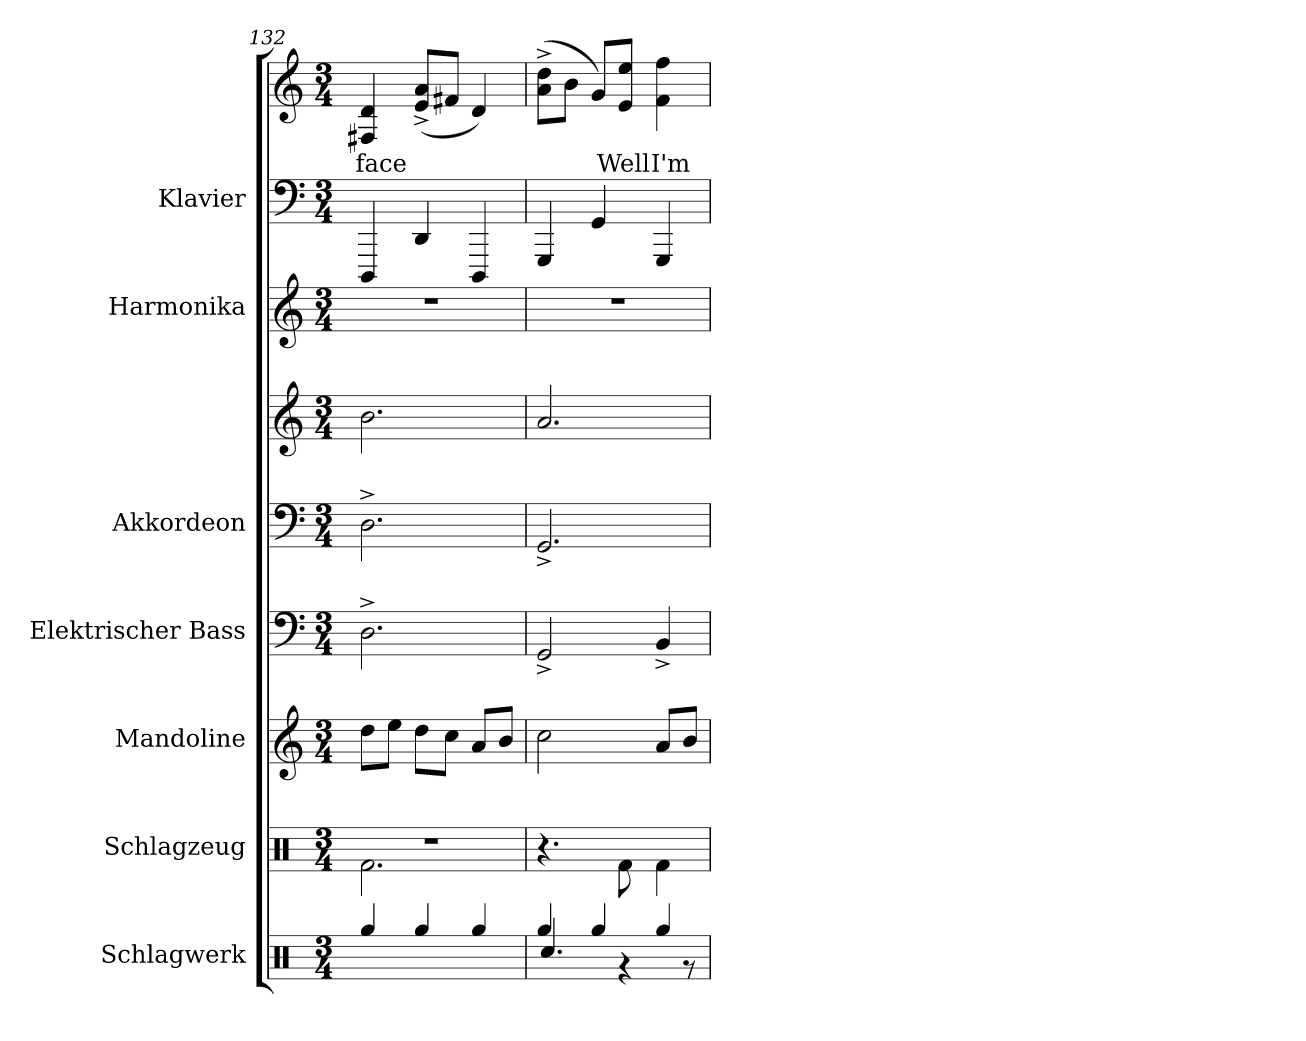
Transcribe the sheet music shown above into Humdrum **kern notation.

**kern	**kern	**kern	**kern	**kern	**kern	**kern	**kern	**kern	**text
*part7	*part6	*part5	*part4	*part3	*part3	*part2	*part1	*part1	*part1
*staff9	*staff8	*staff7	*staff6	*staff5	*staff4	*staff3	*staff2	*staff1	*staff1
*I"Schlagwerk	*I"Schlagzeug	*I"Mandoline	*I"Elektrischer Bass	*I"Akkordeon	*	*I"Harmonika	*I"Klavier	*	*
*I'Schlw.	*I'Schlgz.	*I'Mand.	*I'E-B.	*I'Akk.	*	*	*I'Klav.	*	*
*clefX	*clefX	*clefG2	*clefF4	*clefF4	*clefG2	*clefG2	*clefF4	*clefG2	*
*	*	*	*ITrd7c12	*	*	*	*	*	*
*k[]	*k[]	*k[]	*k[]	*k[]	*k[]	*k[]	*k[]	*k[]	*
*M3/4	*M3/4	*M3/4	*M3/4	*M3/4	*M3/4	*M3/4	*M3/4	*M3/4	*
=132	=132	=132	=132	=132	=132	=132	=132	=132	=132
*	*^	*	*	*	*	*	*	*	*
!	!	!	!	!	!	!	!	!	!	!LO:LY:b
4Rgg/	2.r	2.Rf\	8dd\L	2.DD^\	2.D^\	2.b\	2.r	4DDD/	4F#X/ 4d/	face
.	.	.	8ee\J	.	.	.	.	.	.	.
4Rgg/	.	.	8dd\L	.	.	.	.	4DD/	(8e/^ 8a/^L	.
.	.	.	8cc\J	.	.	.	.	.	8f#X/J	.
4Rgg/	.	.	8a/L	.	.	.	.	4DDD/	4d/)	.
.	.	.	8b/J	.	.	.	.	.	.	.
*	*v	*v	*	*	*	*	*	*	*	*
=133	=133	=133	=133	=133	=133	=133	=133	=133	=133
*^	*	*	*	*	*	*	*	*	*
4Rgg/	4.Rcc/	4.r	2cc\	2GGG^/	2.GG^/	2.a/	2.r	4GGG/	(8a\^ 8dd\^L	.
.	.	.	.	.	.	.	.	.	8b\J	.
4Rgg/	.	.	.	.	.	.	.	4GG/	8g/L)	.
!	!	!	!	!	!	!	!	!	!	!LO:LY:b
.	4r	8Rf\	.	.	.	.	.	.	8e/ 8ee/J	Well
!	!	!	!	!	!	!	!	!	!	!LO:LY:b
4Rgg/	.	4Rf\	8a/L	4BBB^/	.	.	.	4GGG/	4f\ 4ff\	I'm
.	8r	.	8b/J	.	.	.	.	.	.	.
*v	*v	*	*	*	*	*	*	*	*	*
=	=	=	=	=	=	=	=	=	=
*-	*-	*-	*-	*-	*-	*-	*-	*-	*-
